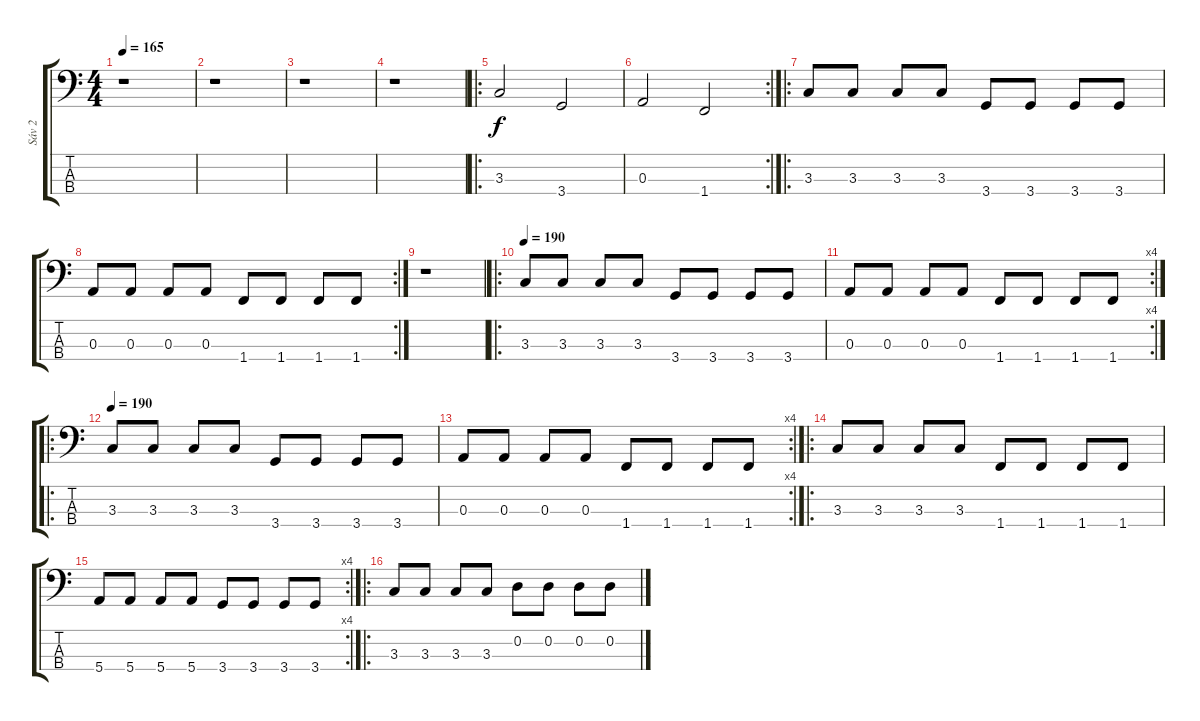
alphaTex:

\track ("Sáv 2" "Sáv 2") {instrument electricbassfinger}
\staff {score tabs}
\tuning (G2 D2 A1 E1) {hide}
\ts (4 4)
\tempo 165
\clef f4
\ks c
r.1{dy f instrument electricbassfinger} |
r.1 |
r.1 |
r.1 |
\ro
3.3.2 3.4.2 |
\rc 2
0.3.2 1.4.2 |
\ro
3.3.8 3.3.8 3.3.8 3.3.8 3.4.8 3.4.8 3.4.8 3.4.8 |
\rc 2
0.3.8 0.3.8 0.3.8 0.3.8 1.4.8 1.4.8 1.4.8 1.4.8 |
r.1 |
\ro
\tempo 190
3.3.8 3.3.8 3.3.8 3.3.8 3.4.8 3.4.8 3.4.8 3.4.8 |
\rc 4
0.3.8 0.3.8 0.3.8 0.3.8 1.4.8 1.4.8 1.4.8 1.4.8 |
\ro
\tempo 190
3.3.8 3.3.8 3.3.8 3.3.8 3.4.8 3.4.8 3.4.8 3.4.8 |
\rc 4
0.3.8 0.3.8 0.3.8 0.3.8 1.4.8 1.4.8 1.4.8 1.4.8 |
\ro
3.3.8 3.3.8 3.3.8 3.3.8 1.4.8 1.4.8 1.4.8 1.4.8 |
\rc 4
5.4.8 5.4.8 5.4.8 5.4.8 3.4.8 3.4.8 3.4.8 3.4.8 |
\ro
3.3.8 3.3.8 3.3.8 3.3.8 0.2.8 0.2.8 0.2.8 0.2.8
